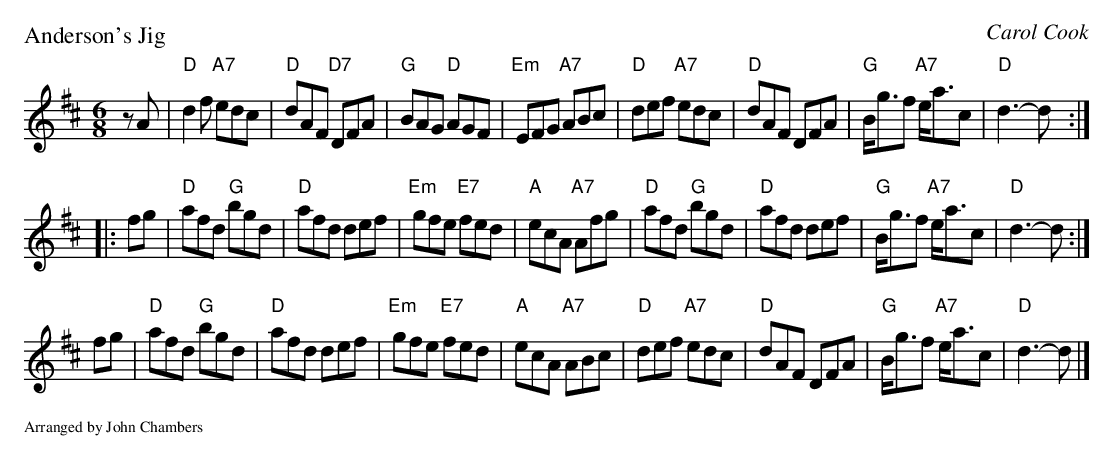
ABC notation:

X:1
P: Anderson's Jig
C: Carol Cook
M: 6/8
L: 1/8
K: D
   zA \
| "D"d2f "A7"edc | "D"dAF "D7"DFA | "G"BAG "D"AGF | "Em"EFG "A7"ABc \
| "D"def "A7"edc | "D"dAF DFA | "G"B<gf "A7"e<ac | "D"d3- d :|
|: fg \
| "D"afd "G"bgd | "D"afd def | "Em"gfe "E7"fed | "A"ecA "A7"Afg \
| "D"afd "G"bgd | "D"afd def | "G"B<gf "A7"e<ac | "D"d3- d :|
y2 fg \
| "D"afd "G"bgd | "D"afd def | "Em"gfe "E7"fed | "A"ecA "A7"ABc \
| "D"def "A7"edc | "D"dAF DFA | "G"B<gf "A7"e<ac | "D"d3- d |]
